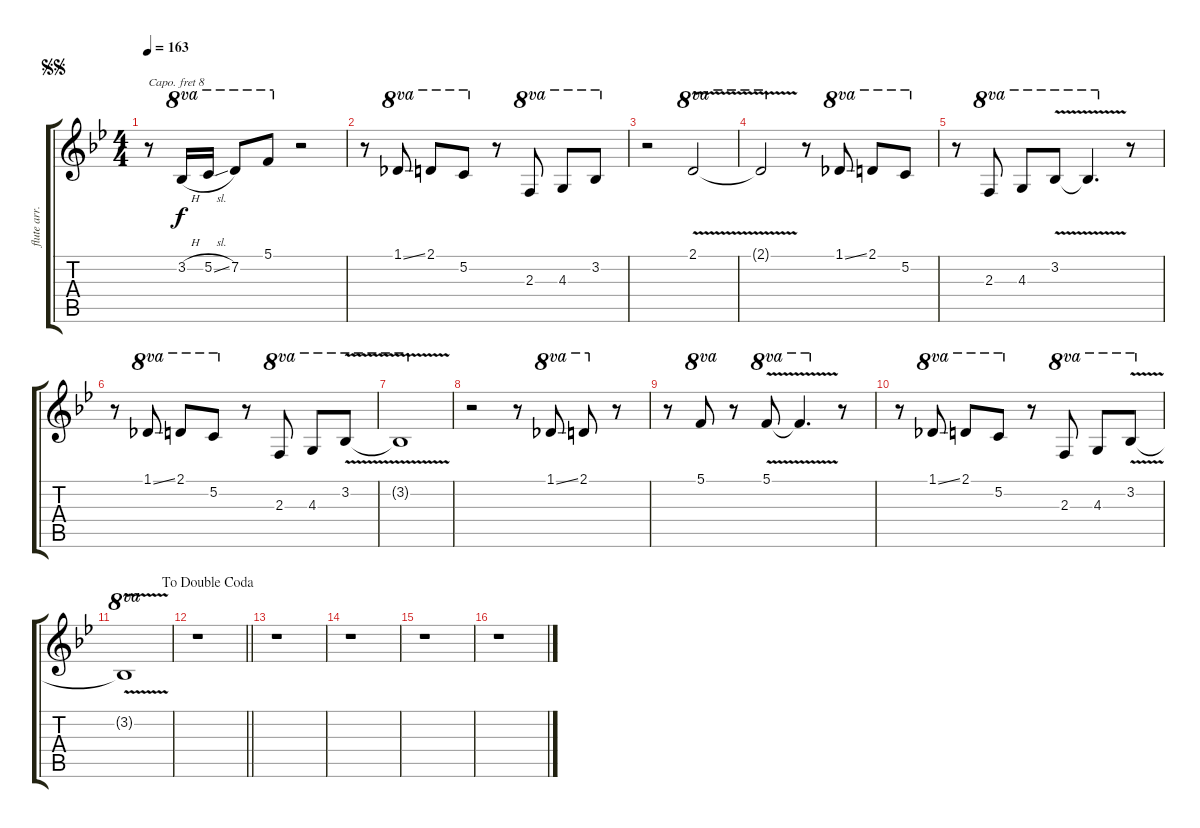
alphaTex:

\track ("flute arr. for gtr." "flute arr.") {instrument flute}
\staff {score tabs}
\capo 8
\tuning (E4 B3 G3 D3 A2 E2) {hide}
\ts (4 4)
\jump segnosegno
\tempo 163
\clef g2
\ks bb
r.8{dy f instrument flute} 3.2{h}.16{ot 8va} 5.2{sl}.16{ot 8va} 7.2.8{ot 8va} 5.1.8{ot 8va} r.2 |
r.8 1.1{ss}.8{ot 8va} 2.1.8{ot 8va} 5.2.8{ot 8va} r.8 2.3.8{ot 8va} 4.3.8{ot 8va} 3.2.8{ot 8va} |
r.2 2.1{v}.2{ot 8va} |
2.1{v t}.2{ot 8va} r.8 1.1{ss}.8{ot 8va} 2.1.8{ot 8va} 5.2.8{ot 8va} |
r.8 2.3.8{ot 8va} 4.3.8{ot 8va} 3.2{v}.8{ot 8va} 3.2{v t}.4{d ot 8va} r.8 |
r.8 1.1{ss}.8{ot 8va} 2.1.8{ot 8va} 5.2.8{ot 8va} r.8 2.3.8{ot 8va} 4.3.8{ot 8va} 3.2{v}.8{ot 8va} |
3.2{v t}.1{ot 8va} |
r.2 r.8 1.1{ss}.8{ot 8va} 2.1.8{ot 8va} r.8 |
r.8 5.1.8{ot 8va} r.8 5.1{v}.8{ot 8va} 5.1{v t}.4{d ot 8va} r.8 |
r.8 1.1{ss}.8{ot 8va} 2.1.8{ot 8va} 5.2.8{ot 8va} r.8 2.3.8{ot 8va} 4.3.8{ot 8va} 3.2{v}.8{ot 8va} |
3.2{v t}.1{ot 8va} |
\jump dadoublecoda
\barLineRight lightlight
r.1 |
r.1 |
r.1 |
r.1 |
r.1
